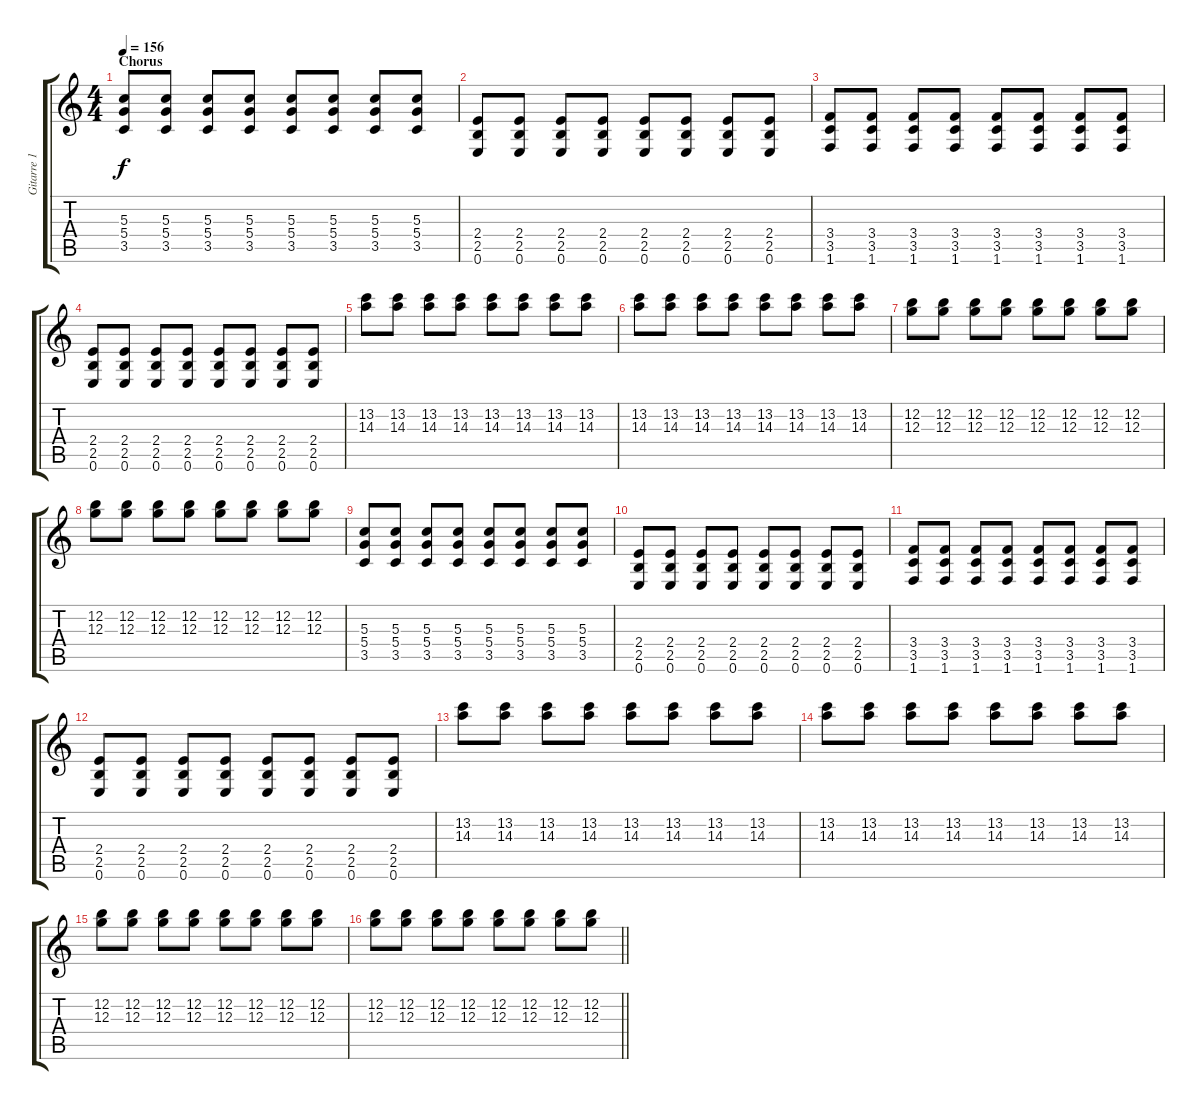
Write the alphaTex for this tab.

\track ("Gitarre 1" "Gitarre 1") {instrument electricguitarclean}
\staff {score tabs}
\tuning (E4 B3 G3 D3 A2 E2) {hide}
\ts (4 4)
\section ("" "Chorus")
\tempo 156
\clef g2
\ks c
(5.3 5.4 3.5).8{dy f instrument overdrivenguitar} (5.3 5.4 3.5).8 (5.3 5.4 3.5).8 (5.3 5.4 3.5).8 (5.3 5.4 3.5).8 (5.3 5.4 3.5).8 (5.3 5.4 3.5).8 (5.3 5.4 3.5).8 |
(2.4 2.5 0.6).8 (2.4 2.5 0.6).8 (2.4 2.5 0.6).8 (2.4 2.5 0.6).8 (2.4 2.5 0.6).8 (2.4 2.5 0.6).8 (2.4 2.5 0.6).8 (2.4 2.5 0.6).8 |
(3.4 3.5 1.6).8 (3.4 3.5 1.6).8 (3.4 3.5 1.6).8 (3.4 3.5 1.6).8 (3.4 3.5 1.6).8 (3.4 3.5 1.6).8 (3.4 3.5 1.6).8 (3.4 3.5 1.6).8 |
(2.4 2.5 0.6).8 (2.4 2.5 0.6).8 (2.4 2.5 0.6).8 (2.4 2.5 0.6).8 (2.4 2.5 0.6).8 (2.4 2.5 0.6).8 (2.4 2.5 0.6).8 (2.4 2.5 0.6).8 |
(13.2 14.3).8 (13.2 14.3).8 (13.2 14.3).8 (13.2 14.3).8 (13.2 14.3).8 (13.2 14.3).8 (13.2 14.3).8 (13.2 14.3).8 |
(13.2 14.3).8 (13.2 14.3).8 (13.2 14.3).8 (13.2 14.3).8 (13.2 14.3).8 (13.2 14.3).8 (13.2 14.3).8 (13.2 14.3).8 |
(12.2 12.3).8 (12.2 12.3).8 (12.2 12.3).8 (12.2 12.3).8 (12.2 12.3).8 (12.2 12.3).8 (12.2 12.3).8 (12.2 12.3).8 |
(12.2 12.3).8 (12.2 12.3).8 (12.2 12.3).8 (12.2 12.3).8 (12.2 12.3).8 (12.2 12.3).8 (12.2 12.3).8 (12.2 12.3).8 |
(5.3 5.4 3.5).8{instrument overdrivenguitar} (5.3 5.4 3.5).8 (5.3 5.4 3.5).8 (5.3 5.4 3.5).8 (5.3 5.4 3.5).8 (5.3 5.4 3.5).8 (5.3 5.4 3.5).8 (5.3 5.4 3.5).8 |
(2.4 2.5 0.6).8 (2.4 2.5 0.6).8 (2.4 2.5 0.6).8 (2.4 2.5 0.6).8 (2.4 2.5 0.6).8 (2.4 2.5 0.6).8 (2.4 2.5 0.6).8 (2.4 2.5 0.6).8 |
(3.4 3.5 1.6).8 (3.4 3.5 1.6).8 (3.4 3.5 1.6).8 (3.4 3.5 1.6).8 (3.4 3.5 1.6).8 (3.4 3.5 1.6).8 (3.4 3.5 1.6).8 (3.4 3.5 1.6).8 |
(2.4 2.5 0.6).8 (2.4 2.5 0.6).8 (2.4 2.5 0.6).8 (2.4 2.5 0.6).8 (2.4 2.5 0.6).8 (2.4 2.5 0.6).8 (2.4 2.5 0.6).8 (2.4 2.5 0.6).8 |
(13.2 14.3).8 (13.2 14.3).8 (13.2 14.3).8 (13.2 14.3).8 (13.2 14.3).8 (13.2 14.3).8 (13.2 14.3).8 (13.2 14.3).8 |
(13.2 14.3).8 (13.2 14.3).8 (13.2 14.3).8 (13.2 14.3).8 (13.2 14.3).8 (13.2 14.3).8 (13.2 14.3).8 (13.2 14.3).8 |
(12.2 12.3).8 (12.2 12.3).8 (12.2 12.3).8 (12.2 12.3).8 (12.2 12.3).8 (12.2 12.3).8 (12.2 12.3).8 (12.2 12.3).8 |
\barLineRight lightlight
(12.2 12.3).8 (12.2 12.3).8 (12.2 12.3).8 (12.2 12.3).8 (12.2 12.3).8 (12.2 12.3).8 (12.2 12.3).8 (12.2 12.3).8
